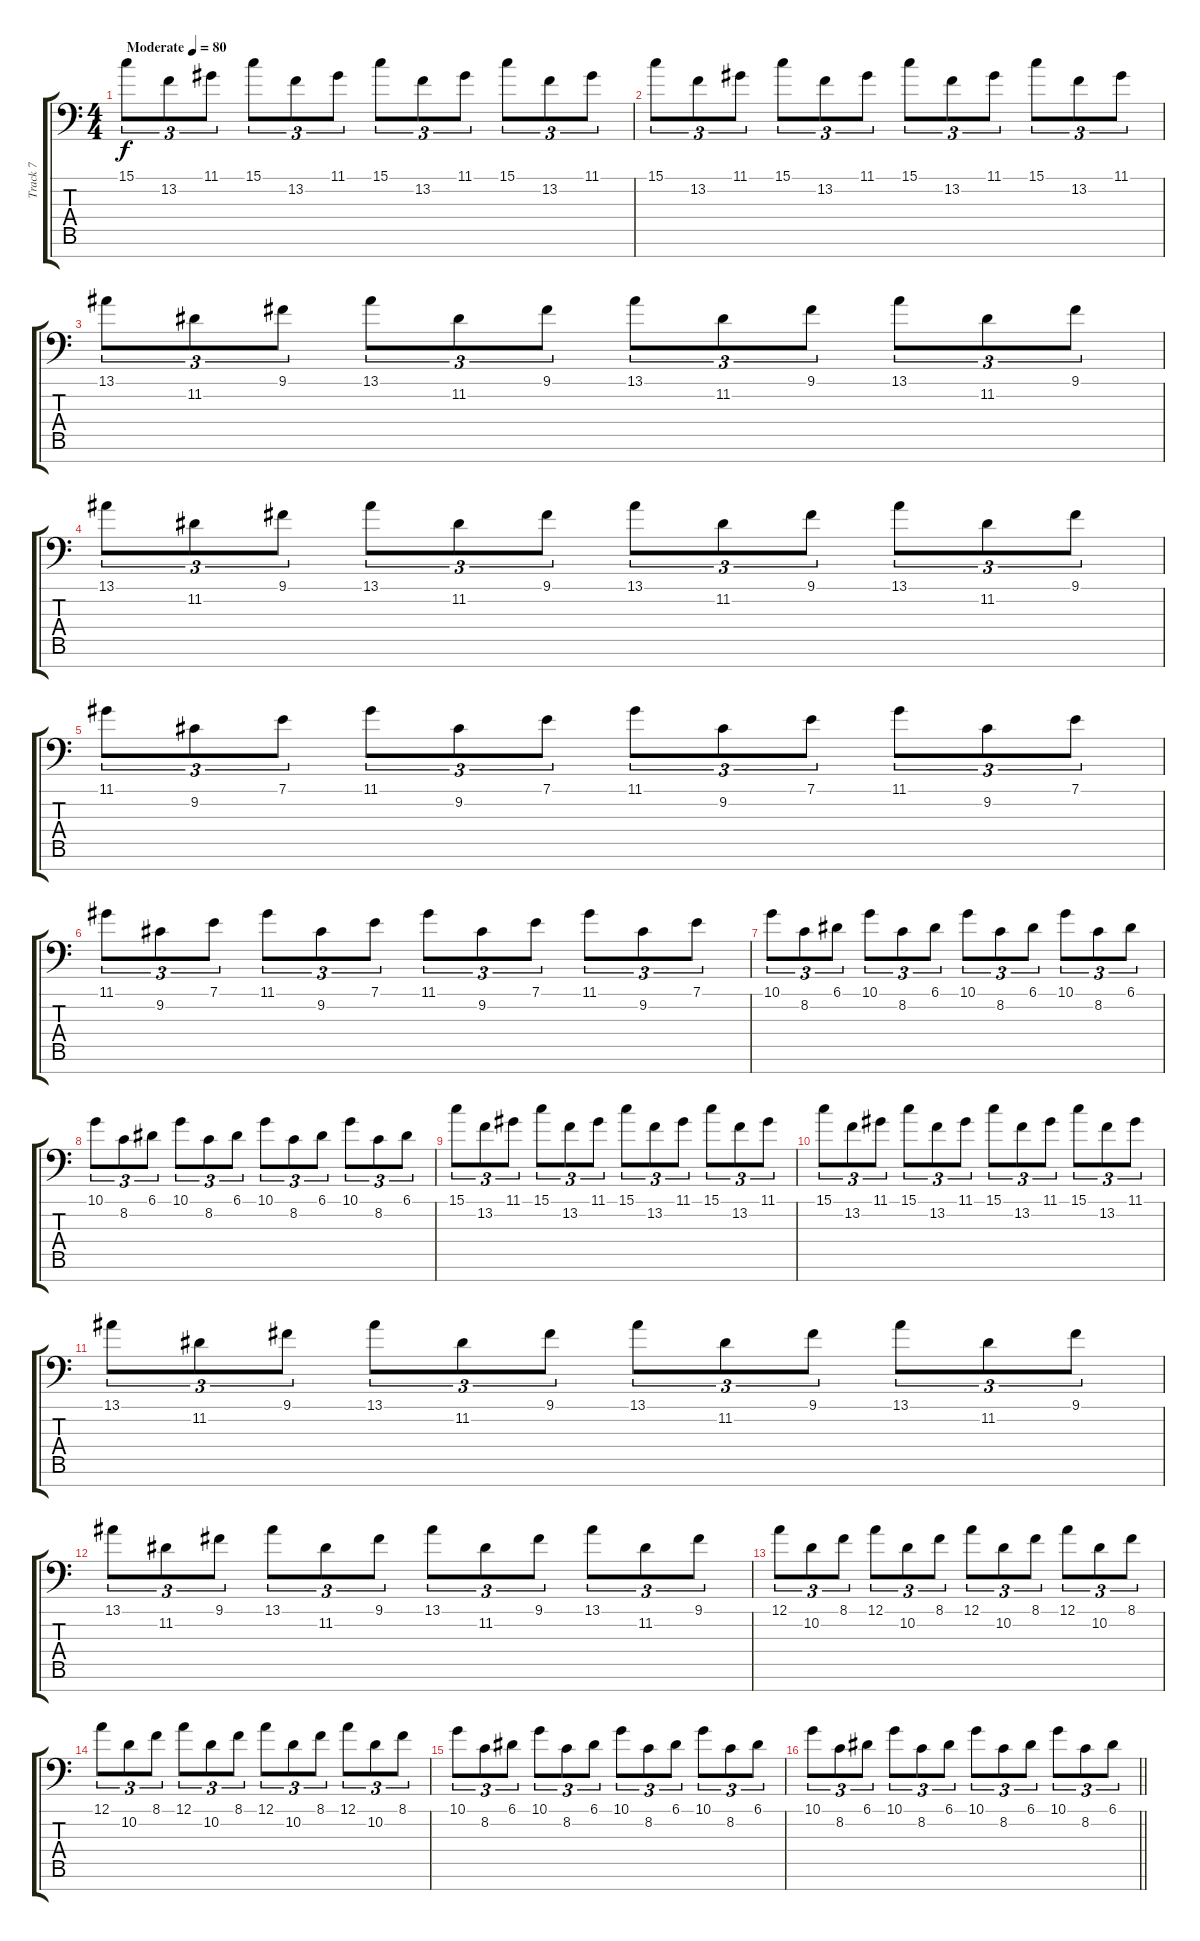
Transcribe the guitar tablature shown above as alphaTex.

\track ("Track 7" "Track 7") {instrument orchestralharp}
\staff {score tabs}
\tuning (A3 E3 C3 G2 D2 A1 E1) {hide}
\ts (4 4)
\tempo (80 "Moderate")
\clef f4
\ks c
15.1.8{tu (3 2) dy f instrument orchestralharp} 13.2.8{tu (3 2)} 11.1.8{tu (3 2)} 15.1.8{tu (3 2)} 13.2.8{tu (3 2)} 11.1.8{tu (3 2)} 15.1.8{tu (3 2)} 13.2.8{tu (3 2)} 11.1.8{tu (3 2)} 15.1.8{tu (3 2)} 13.2.8{tu (3 2)} 11.1.8{tu (3 2)} |
15.1.8{tu (3 2)} 13.2.8{tu (3 2)} 11.1.8{tu (3 2)} 15.1.8{tu (3 2)} 13.2.8{tu (3 2)} 11.1.8{tu (3 2)} 15.1.8{tu (3 2)} 13.2.8{tu (3 2)} 11.1.8{tu (3 2)} 15.1.8{tu (3 2)} 13.2.8{tu (3 2)} 11.1.8{tu (3 2)} |
13.1.8{tu (3 2)} 11.2.8{tu (3 2)} 9.1.8{tu (3 2)} 13.1.8{tu (3 2)} 11.2.8{tu (3 2)} 9.1.8{tu (3 2)} 13.1.8{tu (3 2)} 11.2.8{tu (3 2)} 9.1.8{tu (3 2)} 13.1.8{tu (3 2)} 11.2.8{tu (3 2)} 9.1.8{tu (3 2)} |
13.1.8{tu (3 2)} 11.2.8{tu (3 2)} 9.1.8{tu (3 2)} 13.1.8{tu (3 2)} 11.2.8{tu (3 2)} 9.1.8{tu (3 2)} 13.1.8{tu (3 2)} 11.2.8{tu (3 2)} 9.1.8{tu (3 2)} 13.1.8{tu (3 2)} 11.2.8{tu (3 2)} 9.1.8{tu (3 2)} |
11.1.8{tu (3 2)} 9.2.8{tu (3 2)} 7.1.8{tu (3 2)} 11.1.8{tu (3 2)} 9.2.8{tu (3 2)} 7.1.8{tu (3 2)} 11.1.8{tu (3 2)} 9.2.8{tu (3 2)} 7.1.8{tu (3 2)} 11.1.8{tu (3 2)} 9.2.8{tu (3 2)} 7.1.8{tu (3 2)} |
11.1.8{tu (3 2)} 9.2.8{tu (3 2)} 7.1.8{tu (3 2)} 11.1.8{tu (3 2)} 9.2.8{tu (3 2)} 7.1.8{tu (3 2)} 11.1.8{tu (3 2)} 9.2.8{tu (3 2)} 7.1.8{tu (3 2)} 11.1.8{tu (3 2)} 9.2.8{tu (3 2)} 7.1.8{tu (3 2)} |
10.1.8{tu (3 2)} 8.2.8{tu (3 2)} 6.1.8{tu (3 2)} 10.1.8{tu (3 2)} 8.2.8{tu (3 2)} 6.1.8{tu (3 2)} 10.1.8{tu (3 2)} 8.2.8{tu (3 2)} 6.1.8{tu (3 2)} 10.1.8{tu (3 2)} 8.2.8{tu (3 2)} 6.1.8{tu (3 2)} |
10.1.8{tu (3 2)} 8.2.8{tu (3 2)} 6.1.8{tu (3 2)} 10.1.8{tu (3 2)} 8.2.8{tu (3 2)} 6.1.8{tu (3 2)} 10.1.8{tu (3 2)} 8.2.8{tu (3 2)} 6.1.8{tu (3 2)} 10.1.8{tu (3 2)} 8.2.8{tu (3 2)} 6.1.8{tu (3 2)} |
15.1.8{tu (3 2)} 13.2.8{tu (3 2)} 11.1.8{tu (3 2)} 15.1.8{tu (3 2)} 13.2.8{tu (3 2)} 11.1.8{tu (3 2)} 15.1.8{tu (3 2)} 13.2.8{tu (3 2)} 11.1.8{tu (3 2)} 15.1.8{tu (3 2)} 13.2.8{tu (3 2)} 11.1.8{tu (3 2)} |
15.1.8{tu (3 2)} 13.2.8{tu (3 2)} 11.1.8{tu (3 2)} 15.1.8{tu (3 2)} 13.2.8{tu (3 2)} 11.1.8{tu (3 2)} 15.1.8{tu (3 2)} 13.2.8{tu (3 2)} 11.1.8{tu (3 2)} 15.1.8{tu (3 2)} 13.2.8{tu (3 2)} 11.1.8{tu (3 2)} |
13.1.8{tu (3 2)} 11.2.8{tu (3 2)} 9.1.8{tu (3 2)} 13.1.8{tu (3 2)} 11.2.8{tu (3 2)} 9.1.8{tu (3 2)} 13.1.8{tu (3 2)} 11.2.8{tu (3 2)} 9.1.8{tu (3 2)} 13.1.8{tu (3 2)} 11.2.8{tu (3 2)} 9.1.8{tu (3 2)} |
13.1.8{tu (3 2)} 11.2.8{tu (3 2)} 9.1.8{tu (3 2)} 13.1.8{tu (3 2)} 11.2.8{tu (3 2)} 9.1.8{tu (3 2)} 13.1.8{tu (3 2)} 11.2.8{tu (3 2)} 9.1.8{tu (3 2)} 13.1.8{tu (3 2)} 11.2.8{tu (3 2)} 9.1.8{tu (3 2)} |
12.1.8{tu (3 2)} 10.2.8{tu (3 2)} 8.1.8{tu (3 2)} 12.1.8{tu (3 2)} 10.2.8{tu (3 2)} 8.1.8{tu (3 2)} 12.1.8{tu (3 2)} 10.2.8{tu (3 2)} 8.1.8{tu (3 2)} 12.1.8{tu (3 2)} 10.2.8{tu (3 2)} 8.1.8{tu (3 2)} |
12.1.8{tu (3 2)} 10.2.8{tu (3 2)} 8.1.8{tu (3 2)} 12.1.8{tu (3 2)} 10.2.8{tu (3 2)} 8.1.8{tu (3 2)} 12.1.8{tu (3 2)} 10.2.8{tu (3 2)} 8.1.8{tu (3 2)} 12.1.8{tu (3 2)} 10.2.8{tu (3 2)} 8.1.8{tu (3 2)} |
10.1.8{tu (3 2)} 8.2.8{tu (3 2)} 6.1.8{tu (3 2)} 10.1.8{tu (3 2)} 8.2.8{tu (3 2)} 6.1.8{tu (3 2)} 10.1.8{tu (3 2)} 8.2.8{tu (3 2)} 6.1.8{tu (3 2)} 10.1.8{tu (3 2)} 8.2.8{tu (3 2)} 6.1.8{tu (3 2)} |
\barLineRight lightlight
10.1.8{tu (3 2)} 8.2.8{tu (3 2)} 6.1.8{tu (3 2)} 10.1.8{tu (3 2)} 8.2.8{tu (3 2)} 6.1.8{tu (3 2)} 10.1.8{tu (3 2)} 8.2.8{tu (3 2)} 6.1.8{tu (3 2)} 10.1.8{tu (3 2)} 8.2.8{tu (3 2)} 6.1.8{tu (3 2)}
